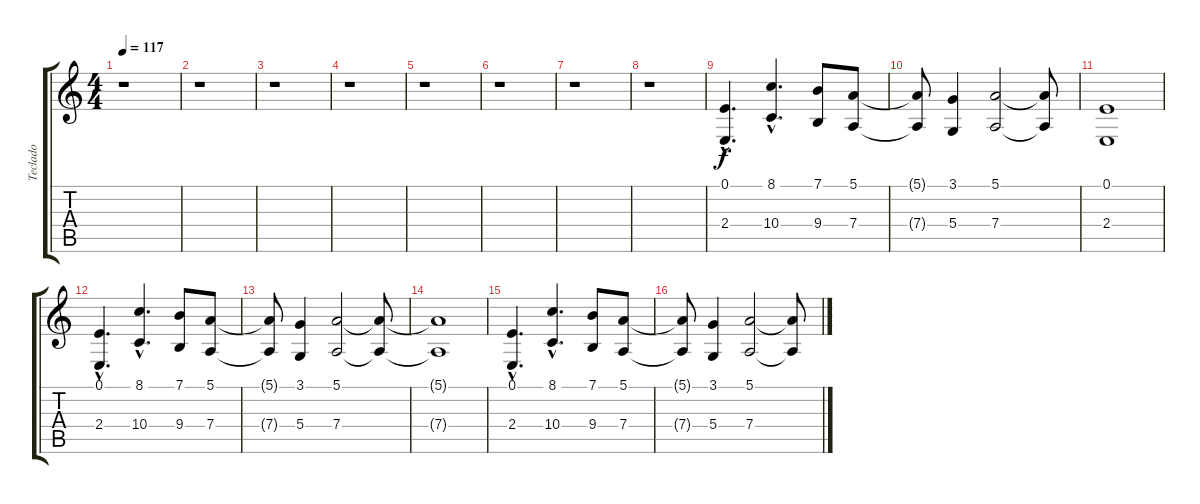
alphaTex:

\track ("Teclado" "Teclado") {instrument orchestralharp}
\staff {score tabs}
\tuning (E4 B3 G3 D3 A2 E2) {hide}
\ts (4 4)
\tempo 117
\clef g2
\ks c
r.1{dy f} |
r.1 |
r.1 |
r.1 |
r.1 |
r.1 |
r.1 |
r.1 |
(0.1{hac} 2.4{hac}).4{d} (8.1{hac} 10.4{hac}).4{d} (7.1 9.4).8 (5.1 7.4).8 |
(5.1{t} 7.4{t}).8 (3.1 5.4).4 (5.1 7.4).2 (5.1{t} 7.4{t}).8 |
(0.1 2.4).1 |
(0.1{hac} 2.4{hac}).4{d} (8.1{hac} 10.4{hac}).4{d} (7.1 9.4).8 (5.1 7.4).8 |
(5.1{t} 7.4{t}).8 (3.1 5.4).4 (5.1 7.4).2 (5.1{t} 7.4{t}).8 |
(5.1{t} 7.4{t}).1 |
(0.1{hac} 2.4{hac}).4{d} (8.1{hac} 10.4{hac}).4{d} (7.1 9.4).8 (5.1 7.4).8 |
(5.1{t} 7.4{t}).8 (3.1 5.4).4 (5.1 7.4).2 (5.1{t} 7.4{t}).8
